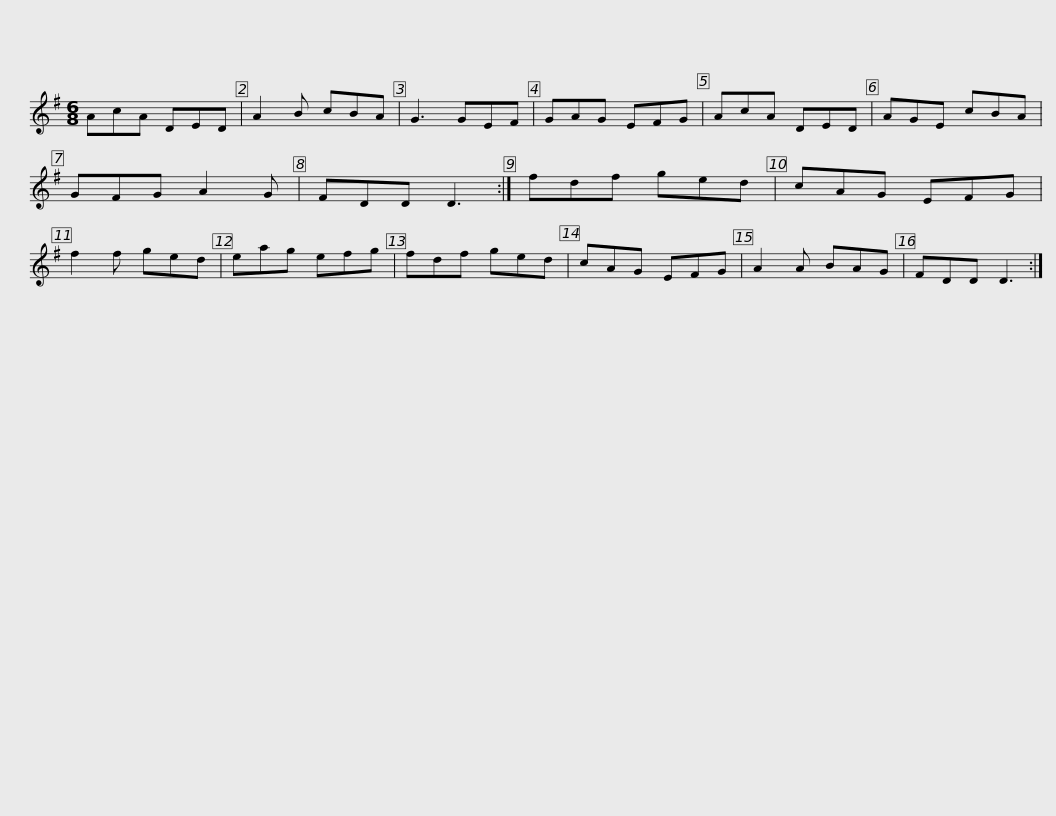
X:1
L:1/8
M:6/8
I:linebreak $
K:G
V:1 treble
V:1
 AcA DED | A2 B cBA | G3 GEF | GAG EFG | AcA DED | %5
 AGE cBA | GFG A2 G | FDD D3 :|$ fdf ged | cAG EFG | %10
 f2 f ged | eag efg | fdf ged | cAG EFG | A2 A BAG | %15
 FDD D3 :| %16
